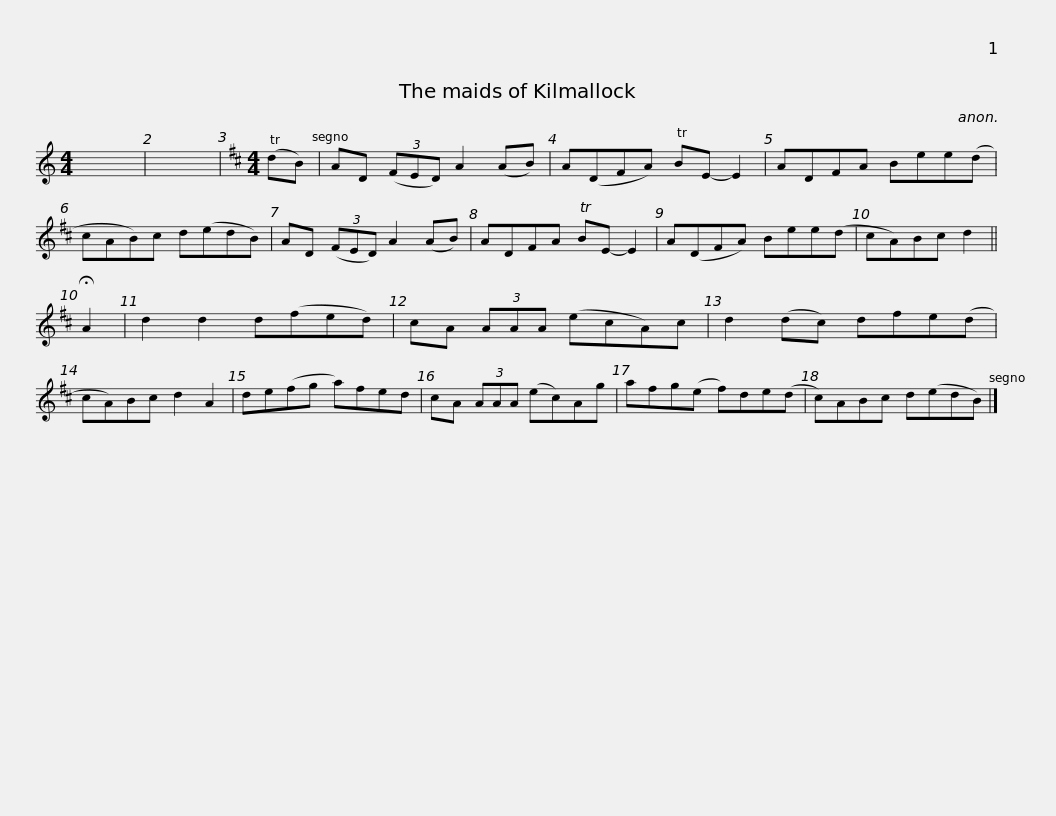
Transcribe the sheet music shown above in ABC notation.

X:1
L:1/8
M:4/4
I:linebreak $
K:C
V:1 treble
V:1
 x8 | x8 |[K:D][M:4/4] (TdB) | AD (3(FED) A2 (AB) | A(DFA) TBE- E2 | %5
 ADFA Bee(d | cAB)c d(edB) |$ AD (3(FED) A2 (AB) | ADFA TBE- E2 | A(DFA) Bee(d | %10
 cA)Bc d2 || !fermata!A2 | d2 d2 d(fed) | cA (3AAA (ecA)c |$ d2 (dc) dfe(d | %15
 cA)Bc d2 A2 | de(fg a)fed | cA (3AAA (ec)Ag | afg(e f)de(d |$ c)ABc d(edB) |] %20
